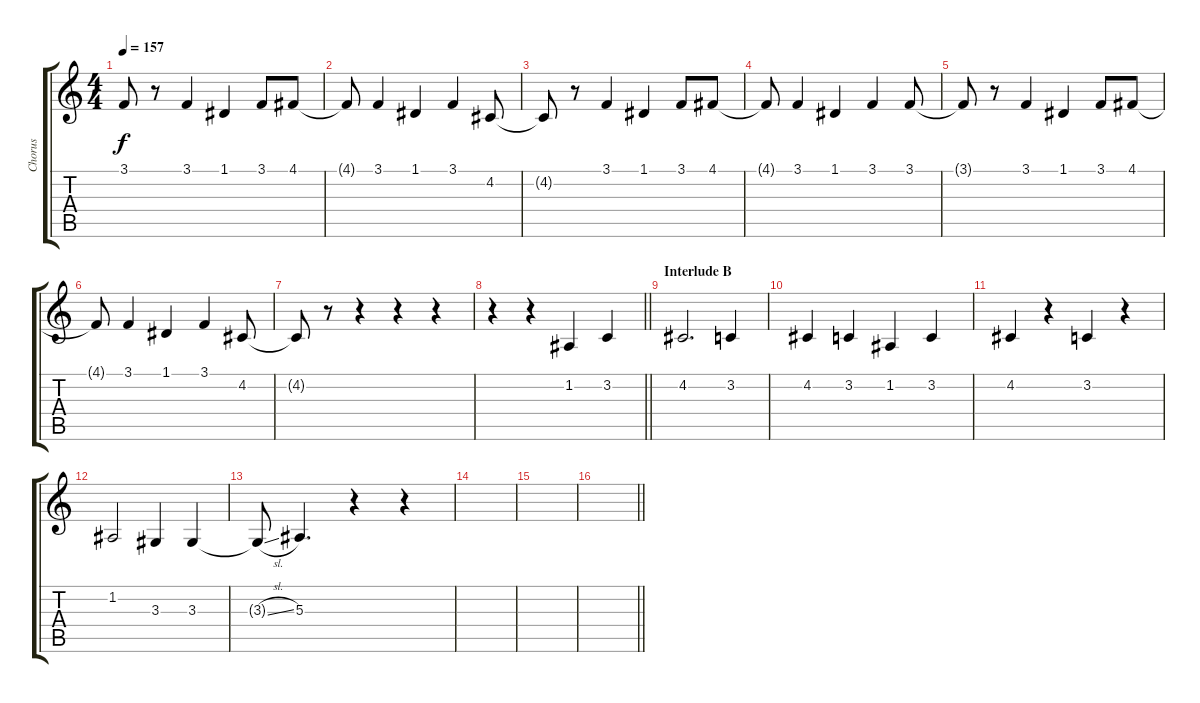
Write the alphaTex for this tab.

\track ("Chorus" "Chorus") {instrument lead6voice}
\staff {score tabs}
\tuning (D4 A3 F3 C3 G2 D2) {hide}
\ts (4 4)
\section ("" "")
\tempo 157
\clef g2
\ks c
3.1{t}.8{dy f} r.8 3.1.4 1.1.4 3.1.8 4.1.8 |
4.1{t}.8 3.1.4 1.1.4 3.1.4 4.2.8 |
4.2{t}.8 r.8 3.1.4 1.1.4 3.1.8 4.1.8 |
4.1{t}.8 3.1.4 1.1.4 3.1.4 3.1.8 |
3.1{t}.8 r.8 3.1.4 1.1.4 3.1.8 4.1.8 |
4.1{t}.8 3.1.4 1.1.4 3.1.4 4.2.8 |
4.2{t}.8 r.8 r.4 r.4 r.4 |
\barLineRight lightlight
r.4 r.4 1.2.4 3.2.4 |
\section ("" "Interlude B")
4.2.2{d} 3.2.4 |
4.2.4 3.2.4 1.2.4 3.2.4 |
4.2.4 r.4 3.2.4 r.4 |
1.2.2 3.3.4 3.3.4 |
3.3{sl t}.8 5.3.4{d} r.4 r.4 |
|
|
\barLineRight lightlight
